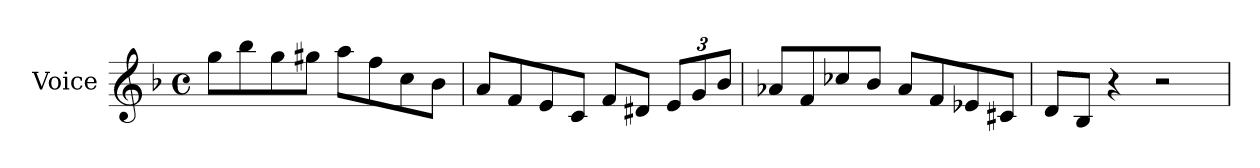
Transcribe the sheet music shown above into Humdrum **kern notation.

**kern
*part1
*staff1
*I"Voice
*I'Voice
*clefG2
*k[b-]
*M4/4
*met(c)
=1
8gg\L
8bb-\
8gg\
8gg#X\J
8aa\L
8ff\
8cc\
8b-\J
=2
8a/L
8f/
8e/
8c/J
8f/L
8d#X/J
12e/L
12g/
12b-/J
=3
8a-X/L
8f/
8cc-X/
8b-/J
8a-/L
8f/
8e-X/
8c#X/J
=4
8d/L
8B-/J
4r
2rcc
=
*-
